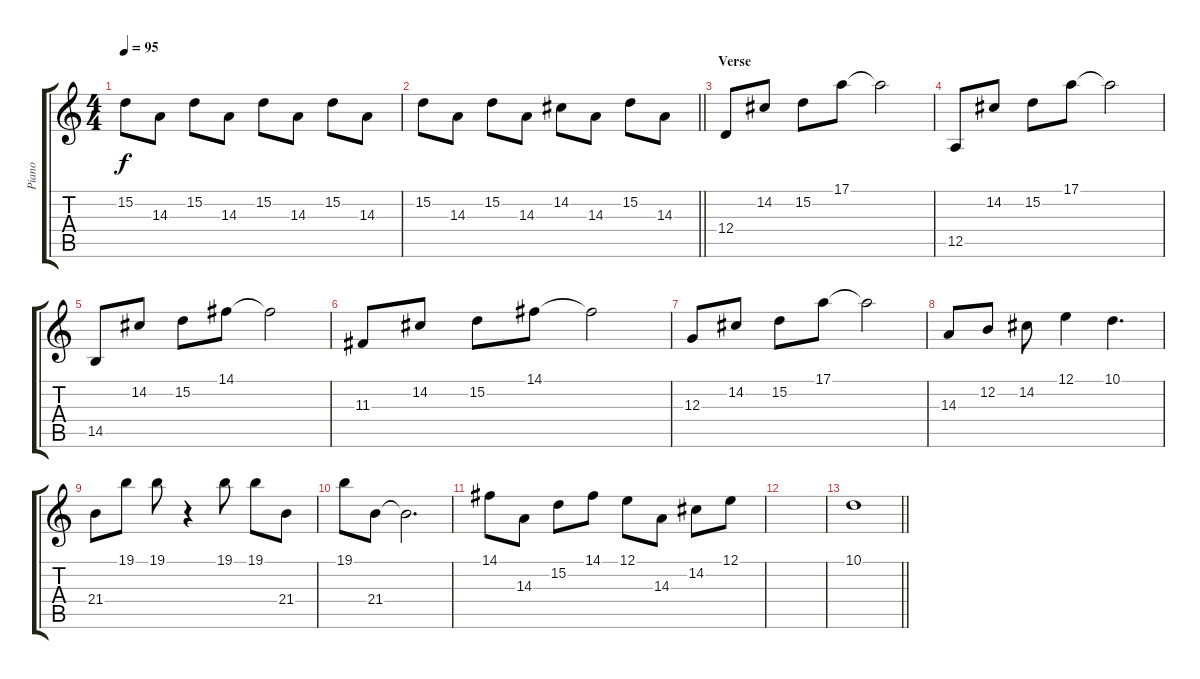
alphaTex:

\track ("Piano" "Piano") {instrument acousticgrandpiano}
\staff {score tabs}
\tuning (E4 B3 G3 D3 A2 E2) {hide}
\ts (4 4)
\tempo 95
\clef g2
\ks c
15.2.8{dy f} 14.3.8 15.2.8 14.3.8 15.2.8 14.3.8 15.2.8 14.3.8 |
\barLineRight lightlight
15.2.8 14.3.8 15.2.8 14.3.8 14.2.8 14.3.8 15.2.8 14.3.8 |
\section ("" "Verse")
12.4.8 14.2.8 15.2.8 17.1.8 17.1{t}.2 |
12.5.8 14.2.8 15.2.8 17.1.8 17.1{t}.2 |
14.5.8 14.2.8 15.2.8 14.1.8 14.1{t}.2 |
11.3.8 14.2.8 15.2.8 14.1.8 14.1{t}.2 |
12.3.8 14.2.8 15.2.8 17.1.8 17.1{t}.2 |
14.3.8 12.2.8 14.2.8 12.1.4 10.1.4{d} |
21.4.8 19.1.8 19.1.8 r.4 19.1.8 19.1.8 21.4.8 |
19.1.8 21.4.8 21.4{t}.2{d} |
14.1.8 14.3.8 15.2.8 14.1.8 12.1.8 14.3.8 14.2.8 12.1.8 |
|
\barLineRight lightlight
10.1.1
